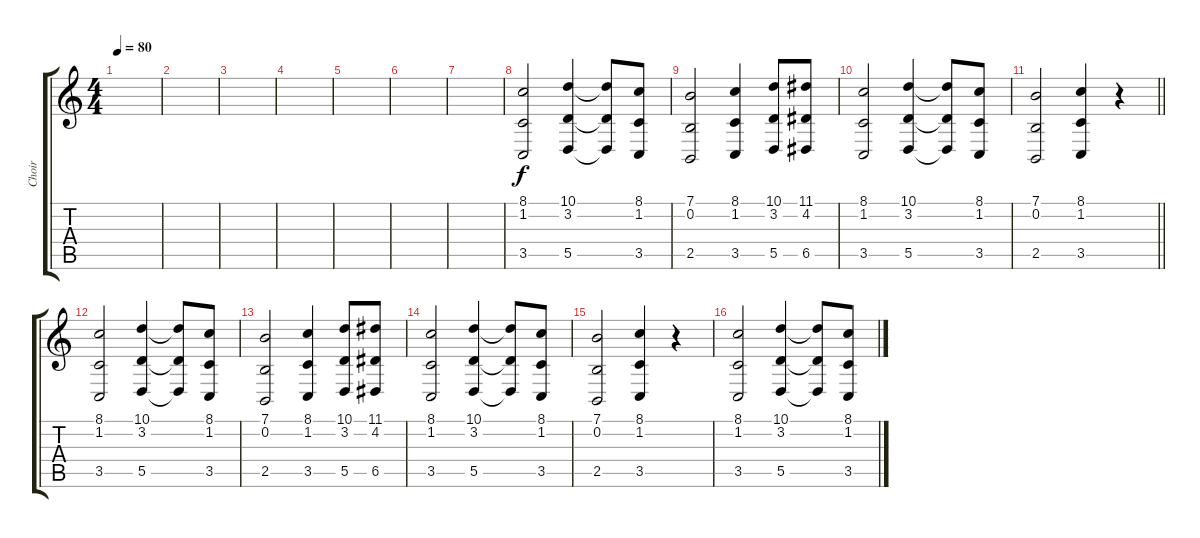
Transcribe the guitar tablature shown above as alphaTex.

\track ("Choir" "Choir") {instrument choiraahs}
\staff {score tabs}
\tuning (E4 B3 G3 D3 A2 E2) {hide}
\ts (4 4)
\tempo 80
\clef g2
\ks c
|
|
|
|
|
|
|
(8.1 1.2 3.5).2 (10.1 3.2 5.5).4 (10.1{t} 3.2{t} 5.5{t}).8 (8.1 1.2 3.5).8 |
(7.1 0.2 2.5).2 (8.1 1.2 3.5).4 (10.1 3.2 5.5).8 (11.1 4.2 6.5).8 |
(8.1 1.2 3.5).2 (10.1 3.2 5.5).4 (10.1{t} 3.2{t} 5.5{t}).8 (8.1 1.2 3.5).8 |
\barLineRight lightlight
(7.1 0.2 2.5).2 (8.1 1.2 3.5).4 r.4 |
(8.1 1.2 3.5).2 (10.1 3.2 5.5).4 (10.1{t} 3.2{t} 5.5{t}).8 (8.1 1.2 3.5).8 |
(7.1 0.2 2.5).2 (8.1 1.2 3.5).4 (10.1 3.2 5.5).8 (11.1 4.2 6.5).8 |
(8.1 1.2 3.5).2 (10.1 3.2 5.5).4 (10.1{t} 3.2{t} 5.5{t}).8 (8.1 1.2 3.5).8 |
(7.1 0.2 2.5).2 (8.1 1.2 3.5).4 r.4 |
(8.1 1.2 3.5).2 (10.1 3.2 5.5).4 (10.1{t} 3.2{t} 5.5{t}).8 (8.1 1.2 3.5).8
